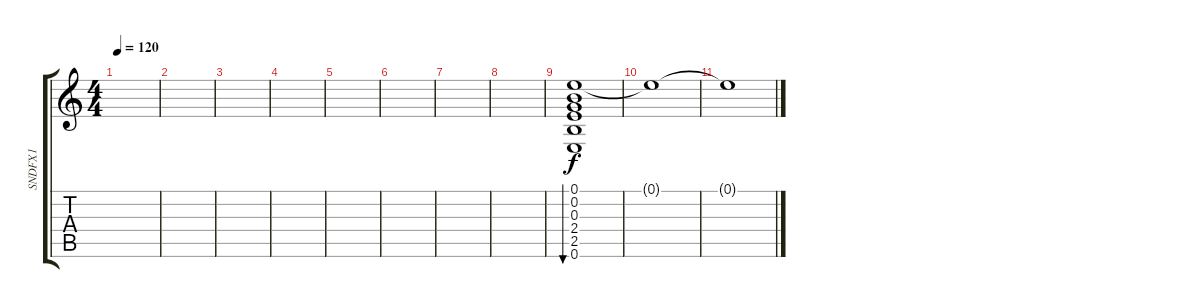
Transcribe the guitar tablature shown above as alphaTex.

\track ("SNDFX1" "SNDFX1") {instrument electricguitarclean}
\staff {score tabs}
\tuning (E4 B3 G3 D3 A2 E2) {hide}
\ts (4 4)
\tempo 120
\clef g2
\ks c
|
|
|
|
|
|
|
|
(0.1 0.2 0.3 2.4 2.5 0.6).1{bu 480} |
0.1{t}.1 |
0.1{t}.1
